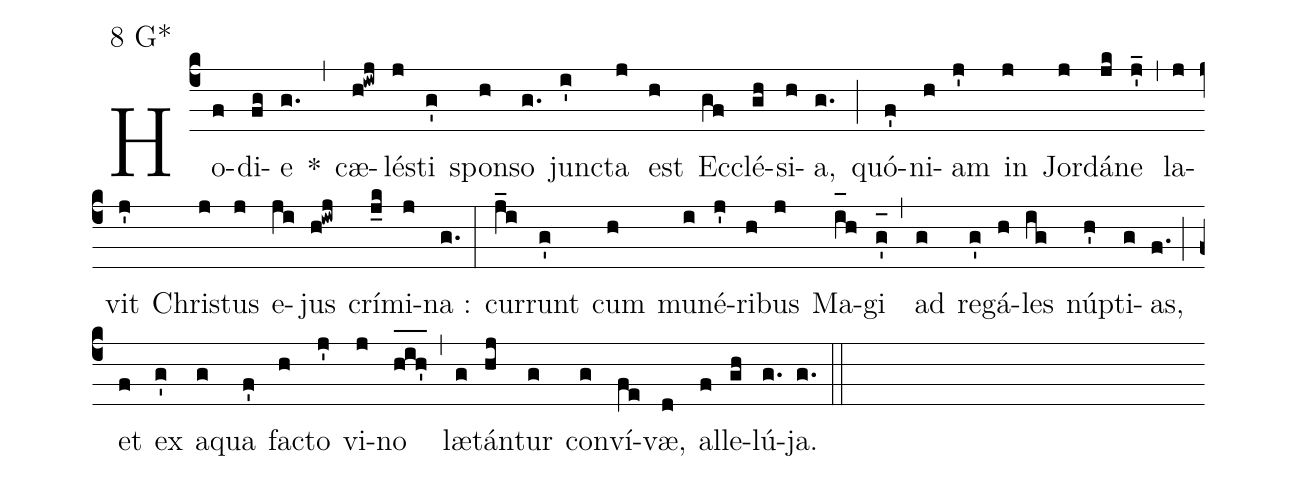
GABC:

mode:8 G*;
%%
(c4) Ho(f)di(fg)e(g.) *(,) cæ(h!iwj)lé(j)sti(g') spon(h)so(g.) jun(i')cta(j) est(h) Ec(gf)clé(gh)si(h)a,(g.) (;) quó(f')ni(h)am(j') in(j) Jor(j)dá(jk)ne(j'_) (,) la(j)vit(j') Chri(j)stus(j) e(ji)jus(h!iwj) crí(j_k)mi(j)na :(g.) (:) cur(j_i)runt(g') cum(h) mu(i)né(j')ri(h)bus(j) Ma(i_[oh:h]h)gi(g'_[oh:h]) (,) ad(g) re(g')gá(h)les(ig) nú(h')pti(g)as,(f.) (;) et(f) ex(g') a(g)qua(f') fa(h)cto(j') vi(j)no(h_[oh:h]i_[oh:h]h'_[oh:h]) (,) læ(g)tán(hj)tur(g) con(g)ví(fe)væ,(d) al(f)le(gh)lú(g.)ja.(g.) (::)
